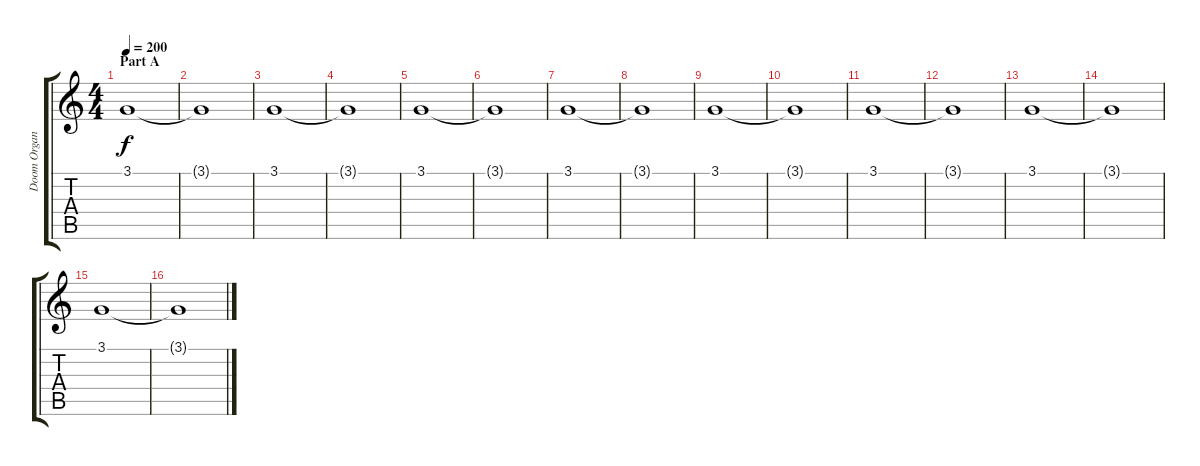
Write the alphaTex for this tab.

\track ("Doom Organ 2" "Doom Organ") {instrument rockorgan}
\staff {score tabs}
\tuning (E4 B3 G3 D3 A2 E2) {hide}
\ts (4 4)
\section ("" "Part A")
\tempo 200
\clef g2
\ks c
3.1.1{dy f} |
3.1{t}.1 |
3.1.1 |
3.1{t}.1 |
3.1.1 |
3.1{t}.1 |
3.1.1 |
3.1{t}.1 |
3.1.1 |
3.1{t}.1 |
3.1.1 |
3.1{t}.1 |
3.1.1 |
3.1{t}.1 |
3.1.1 |
3.1{t}.1
